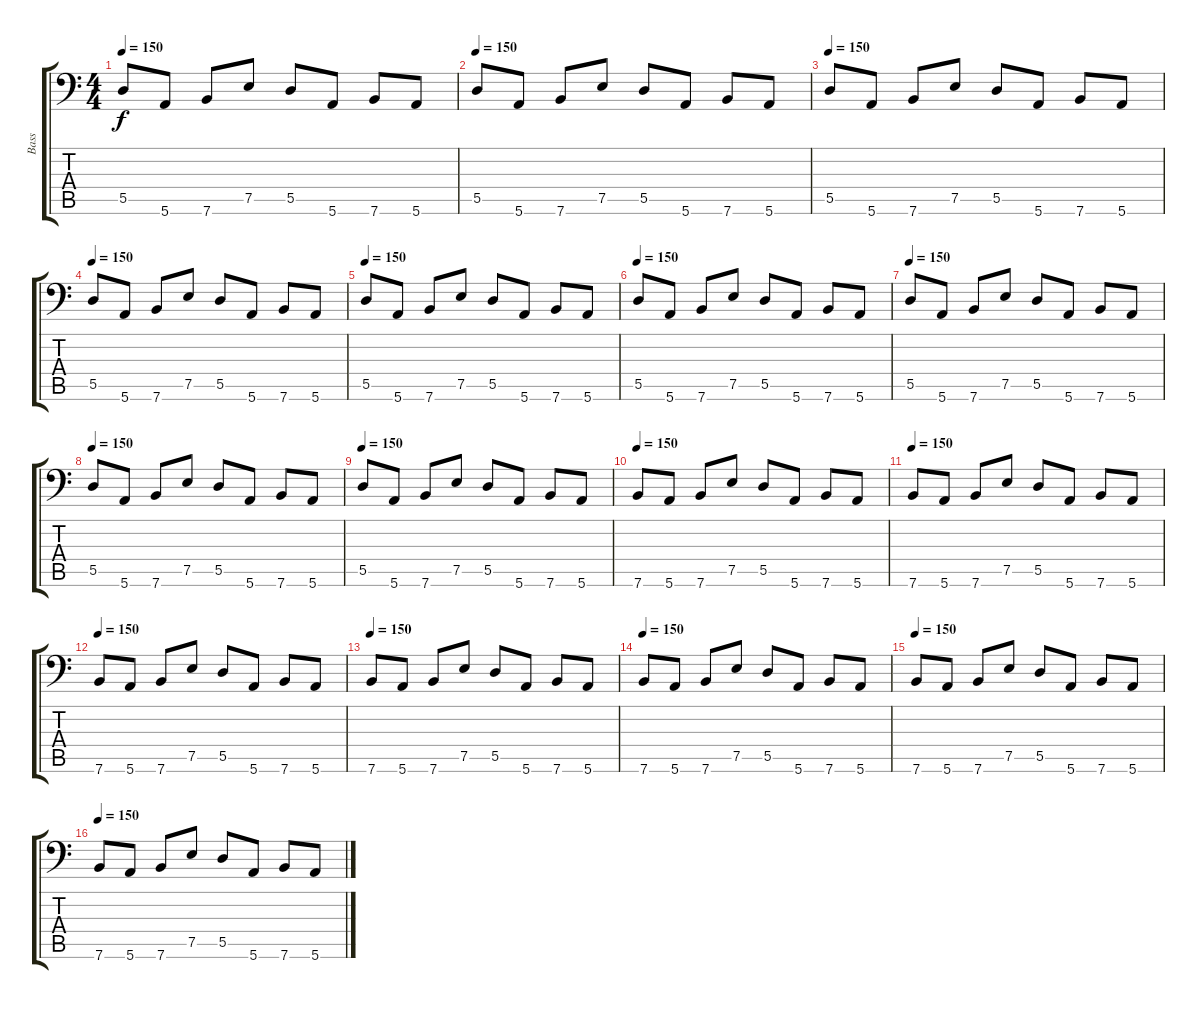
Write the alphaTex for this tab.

\track ("Bass" "Bass") {instrument electricbasspick}
\staff {score tabs}
\tuning (E3 B2 G2 D2 A1 E1) {hide}
\ts (4 4)
\tempo 150
\clef f4
\ks c
5.5.8{dy f} 5.6.8 7.6.8 7.5.8 5.5.8 5.6.8 7.6.8 5.6.8 |
\tempo 150
5.5.8 5.6.8 7.6.8 7.5.8 5.5.8 5.6.8 7.6.8 5.6.8 |
\tempo 150
5.5.8 5.6.8 7.6.8 7.5.8 5.5.8 5.6.8 7.6.8 5.6.8 |
\tempo 150
5.5.8 5.6.8 7.6.8 7.5.8 5.5.8 5.6.8 7.6.8 5.6.8 |
\tempo 150
5.5.8 5.6.8 7.6.8 7.5.8 5.5.8 5.6.8 7.6.8 5.6.8 |
\tempo 150
5.5.8 5.6.8 7.6.8 7.5.8 5.5.8 5.6.8 7.6.8 5.6.8 |
\tempo 150
5.5.8 5.6.8 7.6.8 7.5.8 5.5.8 5.6.8 7.6.8 5.6.8 |
\tempo 150
5.5.8 5.6.8 7.6.8 7.5.8 5.5.8 5.6.8 7.6.8 5.6.8 |
\tempo 150
5.5.8 5.6.8 7.6.8 7.5.8 5.5.8 5.6.8 7.6.8 5.6.8 |
\tempo 150
7.6.8 5.6.8 7.6.8 7.5.8 5.5.8 5.6.8 7.6.8 5.6.8 |
\tempo 150
7.6.8 5.6.8 7.6.8 7.5.8 5.5.8 5.6.8 7.6.8 5.6.8 |
\tempo 150
7.6.8 5.6.8 7.6.8 7.5.8 5.5.8 5.6.8 7.6.8 5.6.8 |
\tempo 150
7.6.8 5.6.8 7.6.8 7.5.8 5.5.8 5.6.8 7.6.8 5.6.8 |
\tempo 150
7.6.8 5.6.8 7.6.8 7.5.8 5.5.8 5.6.8 7.6.8 5.6.8 |
\tempo 150
7.6.8 5.6.8 7.6.8 7.5.8 5.5.8 5.6.8 7.6.8 5.6.8 |
\tempo 150
7.6.8 5.6.8 7.6.8 7.5.8 5.5.8 5.6.8 7.6.8 5.6.8
